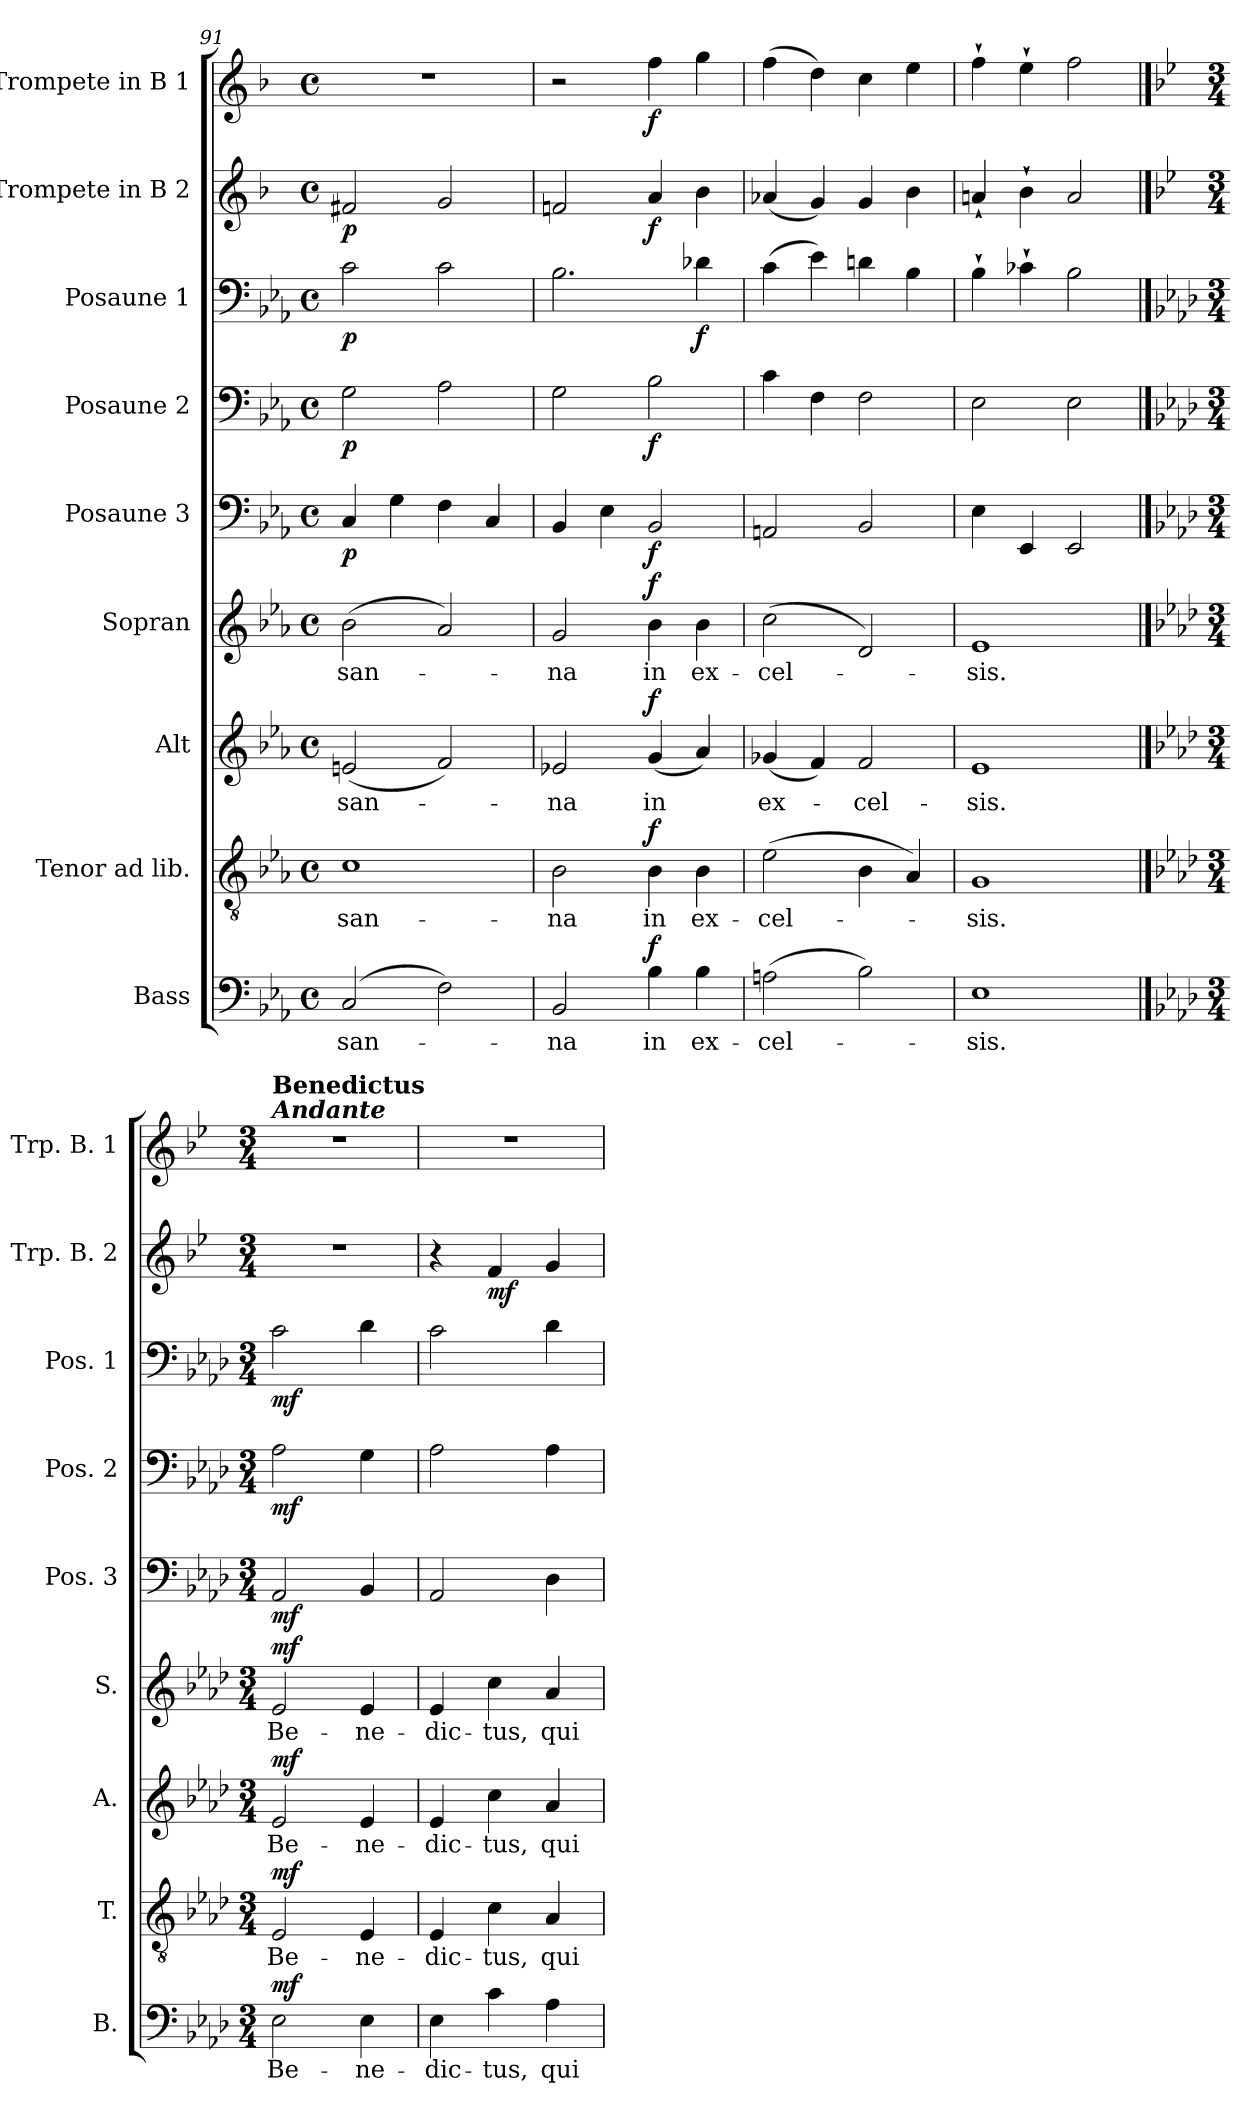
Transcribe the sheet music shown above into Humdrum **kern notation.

**kern	**text	**dynam	**kern	**text	**dynam	**kern	**text	**dynam	**kern	**text	**dynam	**kern	**dynam	**kern	**dynam	**kern	**dynam	**kern	**dynam	**kern	**dynam
*part9	*part9	*part9	*part8	*part8	*part8	*part7	*part7	*part7	*part6	*part6	*part6	*part5	*part5	*part4	*part4	*part3	*part3	*part2	*part2	*part1	*part1
*staff9	*staff9	*staff9	*staff8	*staff8	*staff8	*staff7	*staff7	*staff7	*staff6	*staff6	*staff6	*staff5	*staff5	*staff4	*staff4	*staff3	*staff3	*staff2	*staff2	*staff1	*staff1
*I"Bass	*	*	*I"Tenor ad lib.	*	*	*I"Alt	*	*	*I"Sopran	*	*	*I"Posaune 3	*	*I"Posaune 2	*	*I"Posaune 1	*	*I"Trompete in B 2	*	*I"Trompete in B 1	*
*I'B.	*	*	*I'T.	*	*	*I'A.	*	*	*I'S.	*	*	*I'Pos. 3	*	*I'Pos. 2	*	*I'Pos. 1	*	*I'Trp. B. 2	*	*I'Trp. B. 1	*
*clefF4	*	*	*clefGv2	*	*	*clefG2	*	*	*clefG2	*	*	*clefF4	*	*clefF4	*	*clefF4	*	*clefG2	*	*clefG2	*
*	*	*	*	*	*	*	*	*	*	*	*	*	*	*	*	*	*	*ITrd1c2	*	*ITrd1c2	*
*k[b-e-a-]	*	*	*k[b-e-a-]	*	*	*k[b-e-a-]	*	*	*k[b-e-a-]	*	*	*k[b-e-a-]	*	*k[b-e-a-]	*	*k[b-e-a-]	*	*k[b-e-a-]	*	*k[b-e-a-]	*
*E-:	*	*	*E-:	*	*	*E-:	*	*	*E-:	*	*	*E-:	*	*E-:	*	*E-:	*	*E-:	*	*E-:	*
*M4/4	*	*	*M4/4	*	*	*M4/4	*	*	*M4/4	*	*	*M4/4	*	*M4/4	*	*M4/4	*	*M4/4	*	*M4/4	*
*met(c)	*	*	*met(c)	*	*	*met(c)	*	*	*met(c)	*	*	*met(c)	*	*met(c)	*	*met(c)	*	*met(c)	*	*met(c)	*
=91	=91	=91	=91	=91	=91	=91	=91	=91	=91	=91	=91	=91	=91	=91	=91	=91	=91	=91	=91	=91	=91
!	!LO:LY:b	!	!	!LO:LY:b	!	!	!LO:LY:b	!	!	!LO:LY:b	!	!	!LO:DY:b	!	!LO:DY:b	!	!LO:DY:b	!	!LO:DY:b	!	!
(2C/	-san-	.	1c	-san-	.	(<2en/	-san-	.	(>2b-\	-san-	.	4C/	p	2G\	p	2c\	p	2en/	p	1r	.
.	.	.	.	.	.	.	.	.	.	.	.	4G\	.	.	.	.	.	.	.	.	.
2F\)	.	.	.	.	.	2f/)	.	.	2a-/)	.	.	4F\	.	2A-\	.	2c\	.	2f/	.	.	.
.	.	.	.	.	.	.	.	.	.	.	.	4C/	.	.	.	.	.	.	.	.	.
=92	=92	=92	=92	=92	=92	=92	=92	=92	=92	=92	=92	=92	=92	=92	=92	=92	=92	=92	=92	=92	=92
!	!LO:LY:b	!	!	!LO:LY:b	!	!	!LO:LY:b	!	!	!LO:LY:b	!	!	!	!	!	!	!	!	!	!	!
2BB-/	-na	.	2B-\	-na	.	2e-X/	-na	.	2g/	-na	.	4BB-/	.	2G\	.	2.B-\	.	2e-X/	.	2r	.
.	.	.	.	.	.	.	.	.	.	.	.	4E-\	.	.	.	.	.	.	.	.	.
!	!LO:LY:b	!LO:DY:a	!	!LO:LY:b	!LO:DY:a	!	!LO:LY:b	!LO:DY:a	!	!LO:LY:b	!LO:DY:a	!	!LO:DY:b	!	!LO:DY:b	!	!	!	!LO:DY:b	!	!LO:DY:b
4B-\	in	f	4B-\	in	f	(<4g/	in	f	4b-\	in	f	2BB-/	f	2B-\	f	.	.	4g/	f	4ee-\	f
!	!LO:LY:b	!	!	!LO:LY:b	!	!	!	!	!	!LO:LY:b	!	!	!	!	!	!	!LO:DY:b	!	!	!	!
4B-\	ex-	.	4B-\	ex-	.	4a-/)	.	.	4b-\	ex-	.	.	.	.	.	4d-X\	f	4a-\	.	4ff\	.
=93	=93	=93	=93	=93	=93	=93	=93	=93	=93	=93	=93	=93	=93	=93	=93	=93	=93	=93	=93	=93	=93
!	!LO:LY:b	!	!	!LO:LY:b	!	!	!LO:LY:b	!	!	!LO:LY:b	!	!	!	!	!	!	!	!	!	!	!
(>2An\	-cel-	.	(>2e-\	-cel-	.	(<4g-X/	ex-	.	(>2cc\	-cel-	.	2AAn/	.	4c\	.	(>4c\	.	(<4g-X/	.	(>4ee-\	.
.	.	.	.	.	.	4f/)	.	.	.	.	.	.	.	4F\	.	4e-\)	.	4f/)	.	4cc\)	.
!	!	!	!	!	!	!	!LO:LY:b	!	!	!	!	!	!	!	!	!	!	!	!	!	!
2B-\)	.	.	4B-\	.	.	2f/	-cel-	.	2d/)	.	.	2BB-/	.	2F\	.	4dn\	.	4f/	.	4b-\	.
.	.	.	4A-/)	.	.	.	.	.	.	.	.	.	.	.	.	4B-\	.	4a-\	.	4dd\	.
=94	=94	=94	=94	=94	=94	=94	=94	=94	=94	=94	=94	=94	=94	=94	=94	=94	=94	=94	=94	=94	=94
!	!LO:LY:b	!	!	!LO:LY:b	!	!	!LO:LY:b	!	!	!LO:LY:b	!	!	!	!	!	!	!	!	!	!	!
1E-	-sis.	.	1G	-sis.	.	1e-	-sis.	.	1e-	-sis.	.	4E-\	.	2E-\	.	4B-`>\	.	4gn`</	.	4ee-`>\	.
.	.	.	.	.	.	.	.	.	.	.	.	4EE-/	.	.	.	4c-X`>\	.	4a-`>\	.	4dd`>\	.
.	.	.	.	.	.	.	.	.	.	.	.	2EE-/	.	2E-\	.	2B-\	.	2g/	.	2ee-\	.
!!LO:PB:g=z
==95	==95	==95	==95	==95	==95	==95	==95	==95	==95	==95	==95	==95	==95	==95	==95	==95	==95	==95	==95	==95	==95
*k[b-e-a-d-]	*	*	*k[b-e-a-d-]	*	*	*k[b-e-a-d-]	*	*	*k[b-e-a-d-]	*	*	*k[b-e-a-d-]	*	*k[b-e-a-d-]	*	*k[b-e-a-d-]	*	*k[b-e-a-d-]	*	*k[b-e-a-d-]	*
*A-:	*	*	*A-:	*	*	*A-:	*	*	*A-:	*	*	*A-:	*	*A-:	*	*A-:	*	*A-:	*	*A-:	*
*M3/4	*	*	*M3/4	*	*	*M3/4	*	*	*M3/4	*	*	*M3/4	*	*M3/4	*	*M3/4	*	*M3/4	*	*M3/4	*
!	!	!	!	!	!	!	!	!	!	!	!	!	!	!	!	!	!	!	!	!LO:TX:a:Bi:t=Andante	!
!	!	!	!	!	!	!	!	!	!	!	!	!	!	!	!	!	!	!	!	!LO:TX:a:B:t=Benedictus	!
!	!LO:LY:b	!LO:DY:a	!	!LO:LY:b	!LO:DY:a	!	!LO:LY:b	!LO:DY:a	!	!LO:LY:b	!LO:DY:a	!	!LO:DY:b	!	!LO:DY:b	!	!LO:DY:b	!	!	!	!
2E-\	Be-	mf	2E-/	Be-	mf	2e-/	Be-	mf	2e-/	Be-	mf	2AA-/	mf	2A-\	mf	2c\	mf	2.r	.	2.r	.
!	!LO:LY:b	!	!	!LO:LY:b	!	!	!LO:LY:b	!	!	!LO:LY:b	!	!	!	!	!	!	!	!	!	!	!
4E-\	-ne-	.	4E-/	-ne-	.	4e-/	-ne-	.	4e-/	-ne-	.	4BB-/	.	4G\	.	4d-\	.	.	.	.	.
=96	=96	=96	=96	=96	=96	=96	=96	=96	=96	=96	=96	=96	=96	=96	=96	=96	=96	=96	=96	=96	=96
!	!LO:LY:b	!	!	!LO:LY:b	!	!	!LO:LY:b	!	!	!LO:LY:b	!	!	!	!	!	!	!	!	!	!	!
4E-\	-dic-	.	4E-/	-dic-	.	4e-/	-dic-	.	4e-/	-dic-	.	2AA-/	.	2A-\	.	2c\	.	4r	.	2.r	.
!	!LO:LY:b	!	!	!LO:LY:b	!	!	!LO:LY:b	!	!	!LO:LY:b	!	!	!	!	!	!	!	!	!LO:DY:b	!	!
4c\	-tus,	.	4c\	-tus,	.	4cc\	-tus,	.	4cc\	-tus,	.	.	.	.	.	.	.	4e-/	mf	.	.
!	!LO:LY:b	!	!	!LO:LY:b	!	!	!LO:LY:b	!	!	!LO:LY:b	!	!	!	!	!	!	!	!	!	!	!
4A-\	qui	.	4A-/	qui	.	4a-/	qui	.	4a-/	qui	.	4D-\	.	4A-\	.	4d-\	.	4f/	.	.	.
=	=	=	=	=	=	=	=	=	=	=	=	=	=	=	=	=	=	=	=	=	=
*-	*-	*-	*-	*-	*-	*-	*-	*-	*-	*-	*-	*-	*-	*-	*-	*-	*-	*-	*-	*-	*-
